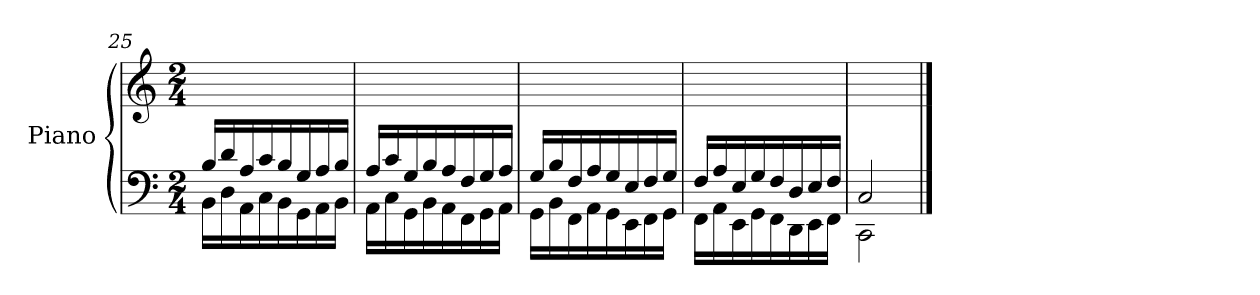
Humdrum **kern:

**kern	**kern
*part1	*part1
*staff2	*staff1
*I"Piano	*
*I'Pno.	*
*clefF4	*clefG2
*k[]	*k[]
*M2/4	*M2/4
=25	=25
*^	*
16B/LL	16BB\LL	2ryy
16d/	16D\	.
16A/	16AA\	.
16c/	16C\	.
16B/	16BB\	.
16G/	16GG<\	.
16A/	16AA<\	.
16B/JJ	16BB<\JJ	.
=26	=26	=26
16A/LL	16AA\LL	2ryy
16c/	16C\	.
16G/	16GG\	.
16B/	16BB\	.
16A/	16AA\	.
16F/	16FF<\	.
16G/	16GG<\	.
16A/JJ	16AA<\JJ	.
=27	=27	=27
16G/LL	16GG\LL	2ryy
16B/	16BB\	.
16F/	16FF\	.
16A/	16AA\	.
16G/	16GG\	.
16E/	16EE<\	.
16F/	16FF<\	.
16G/JJ	16GG<\JJ	.
=28	=28	=28
16F/LL	16FF\LL	2ryy
16A/	16AA\	.
16E/	16EE\	.
16G/	16GG\	.
16F/	16FF\	.
16D/	16DD<\	.
16E/	16EE<\	.
16F/JJ	16FF<\JJ	.
=29	=29	=29
2C/	2CC\	2ryy
*v	*v	*
==	==
*-	*-
